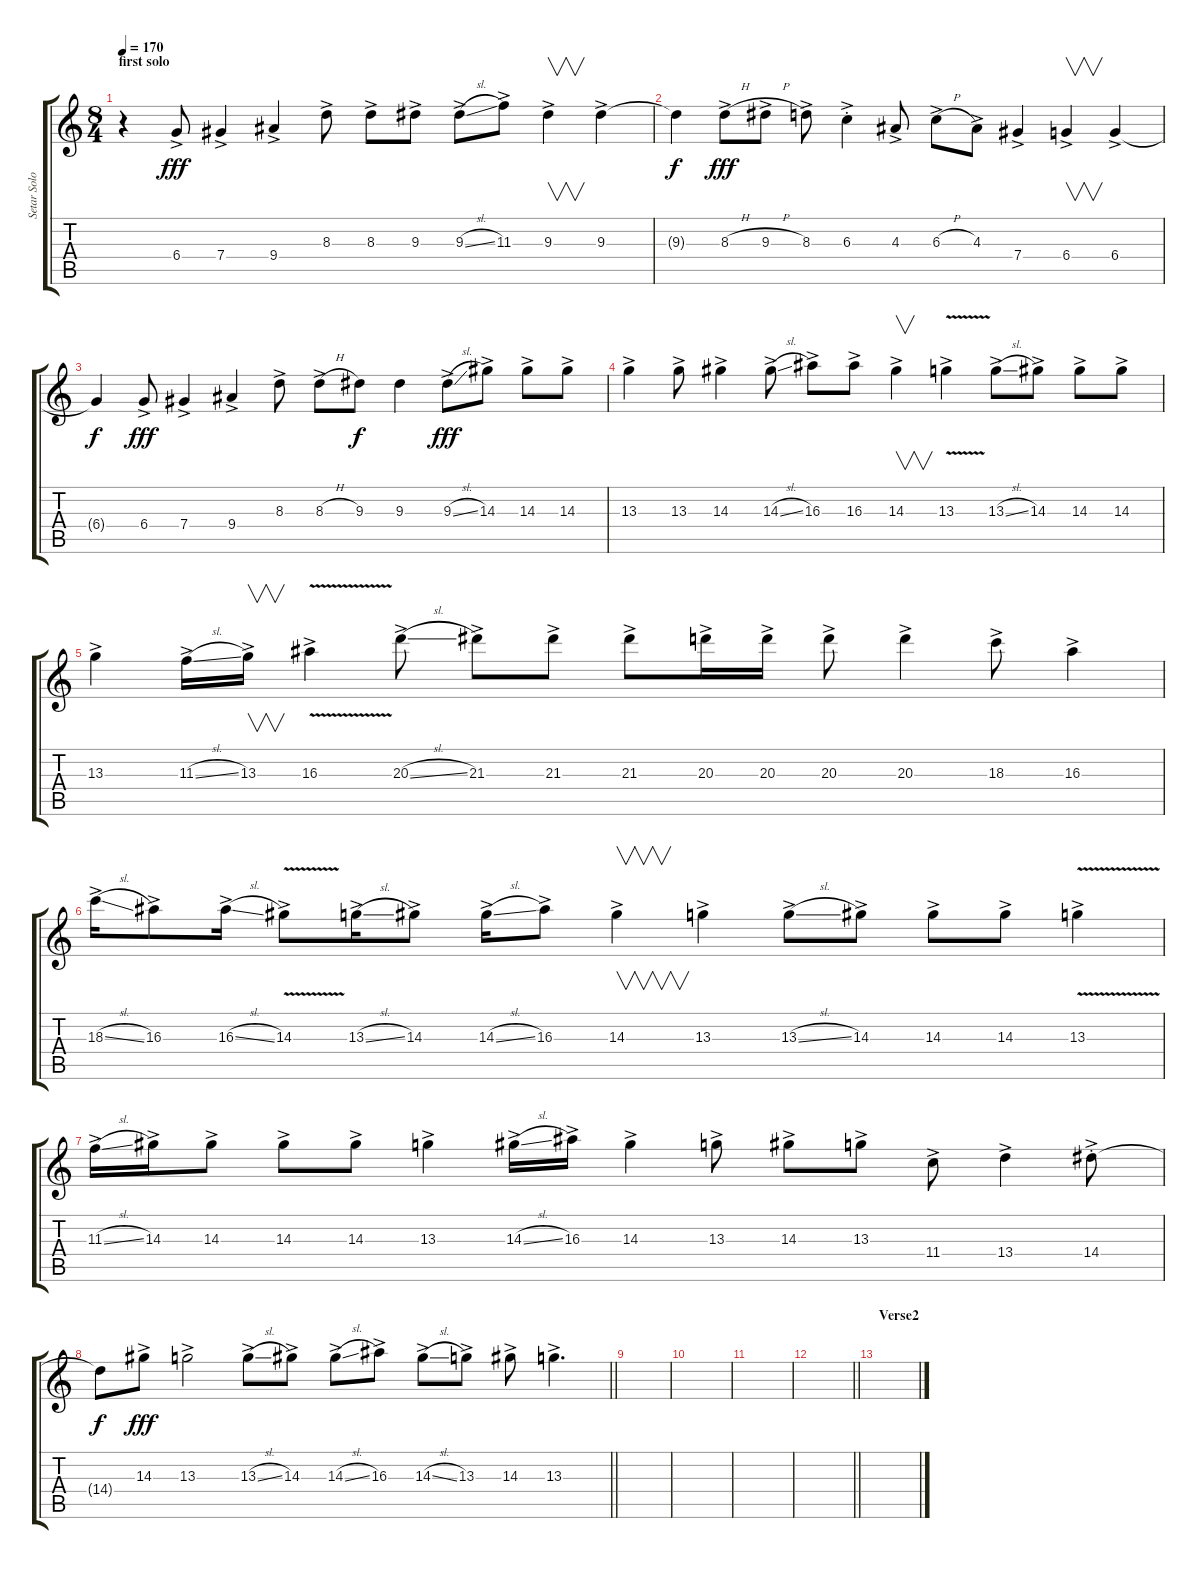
\track ("Setar Solo" "Setar Solo") {instrument acousticguitarsteel}
\staff {score tabs}
\tuning (Eb4 Bb3 Gb3 Db3 Ab2 Eb2) {hide}
\ts (8 4)
\section ("" "first solo")
\tempo 170
\clef g2
\ks c
r.4{dy fff} 6.4{ac}.8 7.4{ac}.4 9.4{ac}.4 8.3{ac}.8 8.3{ac}.8 9.3{ac}.8 9.3{sl ac}.8 11.3{ac}.8 9.3{ac}.4{v} 9.3{ac}.4 |
9.3{t}.4{dy f} 8.3{h ac}.8{dy fff} 9.3{h ac}.8 8.3{ac}.8 6.3{ac st}.4 4.3{ac}.8 6.3{h ac}.8 4.3{ac}.8 7.4{ac}.4 6.4{ac}.4{v} 6.4{ac}.4 |
6.4{t}.4{dy f} 6.4{ac}.8{dy fff} 7.4{ac}.4 9.4{ac}.4 8.3{ac}.8 8.3{h ac}.8 9.3.8{dy f} 9.3.4 9.3{sl ac}.8{dy fff} 14.3{ac}.8 14.3{ac}.8 14.3{ac}.8 |
13.3{ac}.4 13.3{ac}.8 14.3{ac}.4 14.3{sl ac}.8 16.3{ac}.8 16.3{ac}.8 14.3{ac}.4{v} 13.3{v ac}.4 13.3{sl ac}.8 14.3{ac}.8 14.3{ac}.8 14.3{ac}.8 |
13.3{ac}.4 11.3{sl ac}.16 13.3{ac}.16{v} 16.3{v ac}.4 20.3{sl ac}.8 21.3{ac}.8 21.3{ac}.8 21.3{ac}.8 20.3{ac}.16 20.3{ac}.16 20.3{ac}.8 20.3{ac}.4 18.3{ac}.8 16.3{ac}.4 |
18.3{sl ac}.16 16.3{ac}.8 16.3{sl ac}.16 14.3{v ac}.8 13.3{sl ac}.16 14.3{ac}.8 14.3{sl ac}.16 16.3{ac}.8 14.3{ac}.4{v} 13.3{ac}.4 13.3{sl ac}.8 14.3{ac}.8 14.3{ac}.8 14.3{ac}.8 13.3{v ac}.4 |
11.3{sl ac}.16 14.3{ac}.16 14.3{ac}.8 14.3{ac}.8 14.3{ac}.8 13.3{ac}.4 14.3{sl ac}.16 16.3{ac}.16 14.3{ac}.4 13.3{ac}.8 14.3{ac}.8 13.3{ac}.8 11.4{ac}.8 13.4{ac}.4 14.4{ac st}.8 |
\barLineRight lightlight
14.4{t}.8{dy f} 14.3{ac}.8{dy fff} 13.3{ac}.2 13.3{sl ac}.8 14.3{ac}.8 14.3{sl ac}.8 16.3{ac}.8 14.3{sl ac}.8 13.3{ac}.8 14.3{ac}.8 13.3{ac}.4{d} |
|
|
|
\barLineRight lightlight
|
\section ("" "Verse2")
